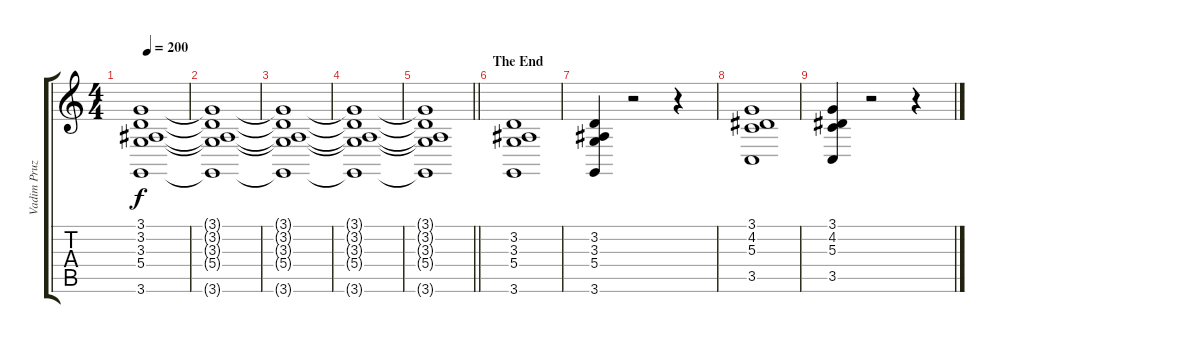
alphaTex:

\track ("Vadim Pruzhanov (Ensemble)" "Vadim Pruz") {instrument stringensemble1}
\staff {score tabs}
\tuning (E4 B3 G3 D3 A2 E2) {hide}
\ts (4 4)
\tempo 200
\clef g2
\ks aminor
(3.1{t} 3.2{t} 3.3{t} 5.4{t} 3.6{t}).1{dy f} |
(3.1{t} 3.2{t} 3.3{t} 5.4{t} 3.6{t}).1 |
(3.1{t} 3.2{t} 3.3{t} 5.4{t} 3.6{t}).1 |
(3.1{t} 3.2{t} 3.3{t} 5.4{t} 3.6{t}).1 |
\barLineRight lightlight
(3.1{t} 3.2{t} 3.3{t} 5.4{t} 3.6{t}).1 |
\section ("" "The End")
(3.2 3.3 5.4 3.6).1 |
(3.2 3.3 5.4 3.6).4 r.2 r.4 |
(3.1 4.2 5.3 3.5).1 |
(3.1 4.2 5.3 3.5).4 r.2 r.4
